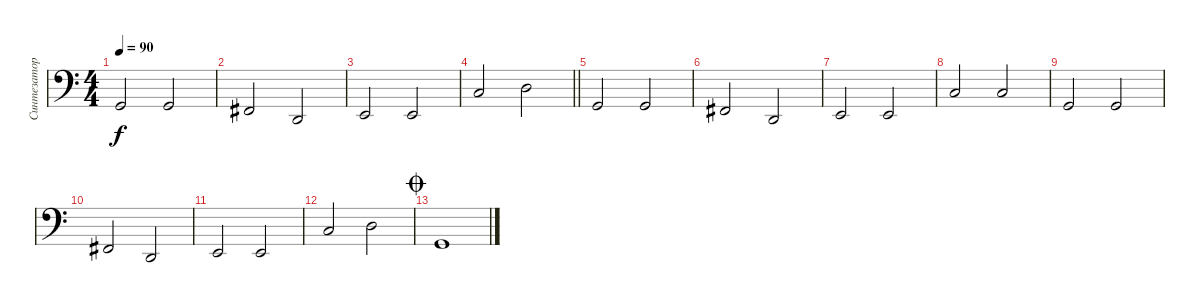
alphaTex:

\track ("Синтезатор (басс)" "Синтезатор") {instrument synthstrings2}
\staff {score}
\tuning (G2 D2 A1 E1) {hide}
\ts (4 4)
\tempo 90
\clef f4
\ks c
0.1.2{dy f} 0.1.2 |
4.2.2 0.2.2 |
2.2.2 2.2.2 |
\barLineRight lightlight
5.1.2 7.1.2 |
0.1.2 0.1.2 |
4.2.2 0.2.2 |
2.2.2 2.2.2 |
5.1.2 5.1.2 |
0.1.2 0.1.2 |
4.2.2 0.2.2 |
2.2.2 2.2.2 |
5.1.2 7.1.2 |
\jump coda
0.1.1
